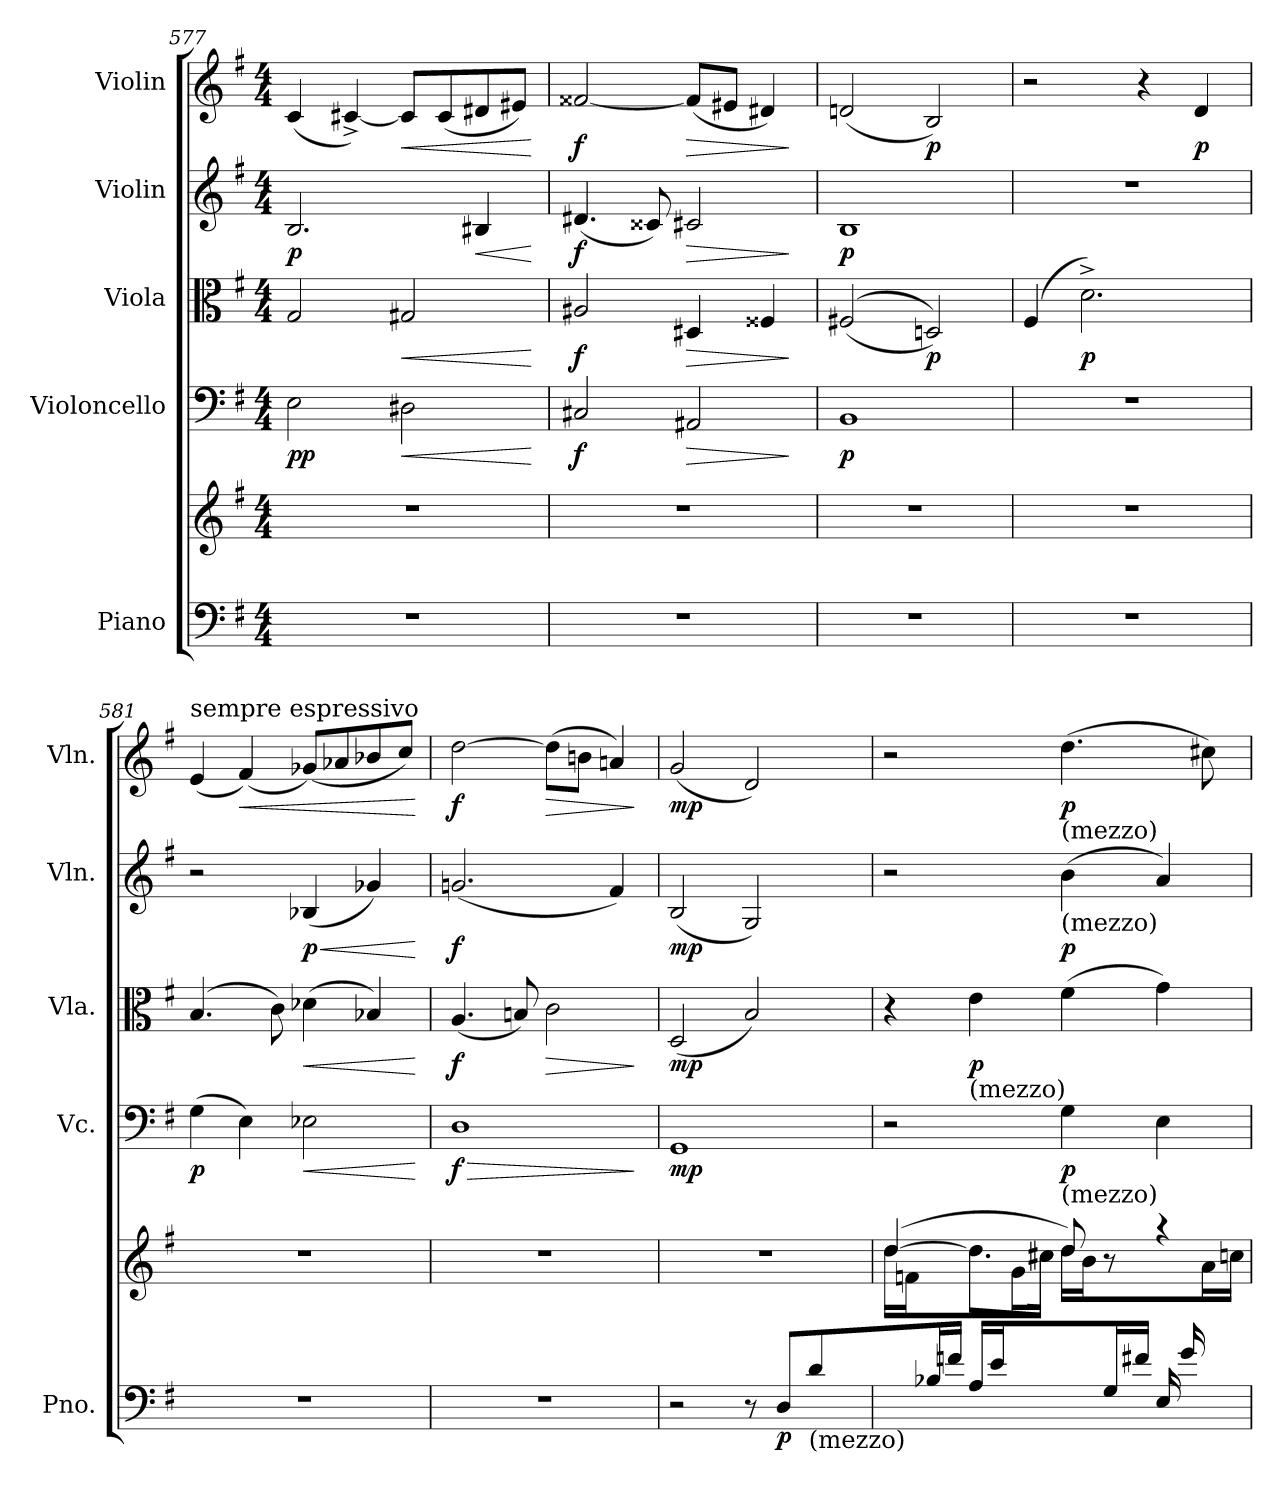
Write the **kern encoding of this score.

**kern	**kern	**dynam	**kern	**dynam	**kern	**dynam	**kern	**dynam	**kern	**dynam
*part5	*part5	*part5	*part4	*part4	*part3	*part3	*part2	*part2	*part1	*part1
*staff6	*staff5	*staff5/6	*staff4	*staff4	*staff3	*staff3	*staff2	*staff2	*staff1	*staff1
*I"Piano	*	*	*I"Violoncello	*	*I"Viola	*	*I"Violin	*	*I"Violin	*
*I'Pno.	*	*	*I'Vc.	*	*I'Vla.	*	*I'Vln.	*	*I'Vln.	*
*clefF4	*clefG2	*	*clefF4	*	*clefC3	*	*clefG2	*	*clefG2	*
*k[f#]	*k[f#]	*	*k[f#]	*	*k[f#]	*	*k[f#]	*	*k[f#]	*
*M4/4	*M4/4	*	*M4/4	*	*M4/4	*	*M4/4	*	*M4/4	*
=577	=577	=577	=577	=577	=577	=577	=577	=577	=577	=577
!	!	!	!	!LO:DY:b	!	!	!	!LO:DY:b	!	!
1r	1r	.	2E\	pp	2G/	.	2.B/	p	(4c/	.
.	.	.	.	.	.	.	.	.	[4c#X^/)	.
!	!	!	!	!LO:HP:b	!	!LO:HP:b	!	!	!	!LO:HP:b
.	.	.	2D#X\	<	2G#X/	<	.	.	8c#/L]	<
.	.	.	.	.	.	.	.	.	(8c#/	.
!	!	!	!	!	!	!	!	!LO:HP:b	!	!
.	.	.	.	.	.	.	4B#X/	<	8d#X/	.
.	.	.	.	.	.	.	.	.	8e#X/J)	.
.	.	.	.	[	.	[	.	[	.	[
=578	=578	=578	=578	=578	=578	=578	=578	=578	=578	=578
!	!	!	!	!LO:DY:b	!	!LO:DY:b	!	!LO:DY:b	!	!LO:DY:b
1r	1r	.	2C#X/	f	2A#X/	f	(4.d#X/	f	[2f##X/	f
.	.	.	.	.	.	.	8c##X/)	.	.	.
!	!	!	!	!LO:HP:b	!	!LO:HP:b	!	!LO:HP:b	!	!LO:HP:b
.	.	.	2AA#X/	>	4D#X/	>	2c#X/	>	(8f##/L]	>
.	.	.	.	.	.	.	.	.	8e#X/J	.
.	.	.	.	.	4F##X/	.	.	.	4d#X/)	.
.	.	.	.	]	.	]	.	]	.	]
=579	=579	=579	=579	=579	=579	=579	=579	=579	=579	=579
!	!	!	!	!LO:DY:b	!	!	!	!LO:DY:b	!	!
1r	1r	.	1BB	p	((2F#X/	.	1B	p	(2dn/	.
!	!	!	!	!	!	!LO:DY:b	!	!	!	!LO:DY:b
.	.	.	.	.	2Dn/))	p	.	.	2B/)	p
=580	=580	=580	=580	=580	=580	=580	=580	=580	=580	=580
1r	1r	.	1r	.	(4F#/	.	1r	.	2r	.
!	!	!	!	!	!	!LO:DY:b	!	!	!	!
.	.	.	.	.	2.d^\)	p	.	.	.	.
.	.	.	.	.	.	.	.	.	4r	.
!	!	!	!	!	!	!	!	!	!	!LO:DY:b
.	.	.	.	.	.	.	.	.	4d/	p
!!LO:LB:g=z
=581	=581	=581	=581	=581	=581	=581	=581	=581	=581	=581
!	!	!	!	!	!	!	!	!	!LO:TX:a:t=sempre espressivo	!
!	!	!	!	!LO:DY:b	!	!	!	!	!	!
1r	1r	.	(4G\	p	(4.B/	.	2r	.	(4e/	.
!	!	!	!	!	!	!	!	!	!	!LO:HP:b
.	.	.	4E\)	.	.	.	.	.	(4f#/)	<
.	.	.	.	.	8c\)	.	.	.	.	.
!	!	!	!	!LO:HP:b	!	!LO:HP:b	!	!LO:HP:b	!	!
!	!	!	!	!	!	!	!	!LO:DY:n=1:b	!	!
.	.	.	2E-X\	<	(4d-X\	<	(4B-X/	< p	(8g-X/L)	.
.	.	.	.	.	.	.	.	.	8a-X/	.
.	.	.	.	.	4B-X/)	.	4g-X/)	.	8b-X/	.
.	.	.	.	.	.	.	.	.	8cc/J)	.
.	.	.	.	[	.	[	.	[	.	[
=582	=582	=582	=582	=582	=582	=582	=582	=582	=582	=582
!	!	!	!	!LO:HP:b	!	!	!	!	!	!
!	!	!	!	!LO:DY:n=1:b	!	!LO:DY:b	!	!LO:DY:b	!	!LO:DY:b
1r	1r	.	1D	> f	(4.A/	f	(2.gn/	f	[2dd\	f
.	.	.	.	.	8Bn/)	.	.	.	.	.
!	!	!	!	!	!	!LO:HP:b	!	!	!	!LO:HP:b
.	.	.	.	.	2c\	>	.	.	(8dd\L]	>
.	.	.	.	.	.	.	.	.	8bn\J	.
.	.	.	.	.	.	.	4f#/)	.	4an/)	.
.	.	.	.	]	.	]	.	.	.	]
=583	=583	=583	=583	=583	=583	=583	=583	=583	=583	=583
*	*^	*	*	*	*	*	*	*	*	*
!	!	!	!	!	!LO:DY:b	!	!LO:DY:b	!	!LO:DY:b	!	!LO:DY:b
2r	1r	2..ryy	.	1GG	mp	(2D/	mp	(2B/	mp	(2g/	mp
8r	.	.	.	.	.	2B/)	.	2G/)	.	2d/)	.
!	!	!	!LO:DY:b=2	!	!	!	!	!	!	!	!
8D/L	.	.	p	.	.	.	.	.	.	.	.
!LO:TX:b:t=(mezzo)	!	!	!	!	!	!	!	!	!	!	!
8d/	.	.	.	.	.	.	.	.	.	.	.
8ryy	.	8d\J	.	.	.	.	.	.	.	.	.
!!LO:PB:g=z
=584	=584	=584	=584	=584	=584	=584	=584	=584	=584	=584	=584
8ryy	([4dd/	16dd\LL	.	2r	.	4r	.	2r	.	2r	.
.	.	16fn\	.	.	.	.	.	.	.	.	.
16B-X/	.	4ryy	.	.	.	.	.	.	.	.	.
16fn/JJ	.	.	.	.	.	.	.	.	.	.	.
!	!	!	!	!	!	!LO:TX:b:t=(mezzo)	!	!	!	!	!
!	!	!	!	!	!	!	!LO:DY:b	!	!	!	!
16A/LL	8.dd\L]	.	.	.	.	4e\	p	.	.	.	.
16e/	.	.	.	.	.	.	.	.	.	.	.
4ryy	.	16g\	.	.	.	.	.	.	.	.	.
.	16cc#X\Jk	16cc#X\JJ	.	.	.	.	.	.	.	.	.
!	!	!	!	!	!	!	!	!	!	!LO:TX:b:t=(mezzo)	!
!	!	!	!	!	!	!	!	!LO:TX:b:t=(mezzo)	!	!	!
!	!	!	!	!LO:TX:b:t=(mezzo)	!	!	!	!	!	!	!
!	!	!	!	!	!LO:DY:b	!	!	!	!LO:DY:b	!	!LO:DY:b
.	8dd/)	16dd\LL	.	4G\	p	(4f#\	.	(4b\	p	(4.dd\	p
.	.	16b\	.	.	.	.	.	.	.	.	.
16G/	8r	4ryy	.	.	.	.	.	.	.	.	.
16f#X/JJ	.	.	.	.	.	.	.	.	.	.	.
16E/LL	4r	.	.	4E\	.	4g\)	.	4a/)	.	.	.
16g/	.	.	.	.	.	.	.	.	.	.	.
8ryy	.	16a\	.	.	.	.	.	.	.	8cc#X\)	.
.	.	16ccn\JJ	.	.	.	.	.	.	.	.	.
*	*v	*v	*	*	*	*	*	*	*	*	*
=	=	=	=	=	=	=	=	=	=	=
*-	*-	*-	*-	*-	*-	*-	*-	*-	*-	*-
